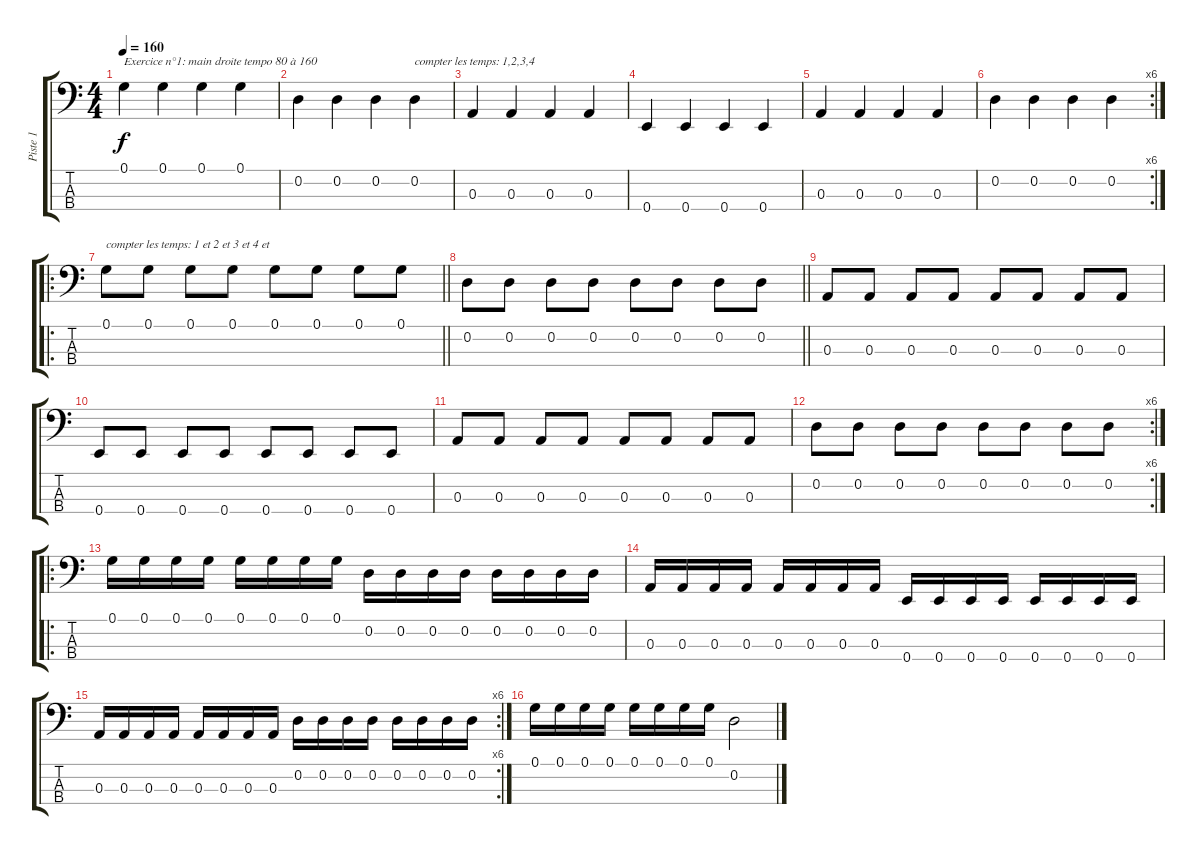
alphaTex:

\track ("Piste 1" "Piste 1") {instrument acousticbass}
\staff {score tabs}
\tuning (G2 D2 A1 E1) {hide}
\ts (4 4)
\tempo 160
\clef f4
\ks c
0.1.4{txt "Exercice n°1: main droite tempo 80 à 160" dy f instrument acousticbass} 0.1.4 0.1.4 0.1.4 |
0.2.4 0.2.4 0.2.4 0.2.4{txt "compter les temps: 1,2,3,4"} |
0.3.4 0.3.4 0.3.4 0.3.4 |
0.4.4 0.4.4 0.4.4 0.4.4 |
0.3.4 0.3.4 0.3.4 0.3.4 |
\rc 6
0.2.4 0.2.4 0.2.4 0.2.4 |
\ro
\barLineRight lightlight
0.1.8{txt "compter les temps: 1 et 2 et 3 et 4 et"} 0.1.8 0.1.8 0.1.8 0.1.8 0.1.8 0.1.8 0.1.8 |
\barLineRight lightlight
0.2.8 0.2.8 0.2.8 0.2.8 0.2.8 0.2.8 0.2.8 0.2.8 |
0.3.8 0.3.8 0.3.8 0.3.8 0.3.8 0.3.8 0.3.8 0.3.8 |
0.4.8 0.4.8 0.4.8 0.4.8 0.4.8 0.4.8 0.4.8 0.4.8 |
0.3.8 0.3.8 0.3.8 0.3.8 0.3.8 0.3.8 0.3.8 0.3.8 |
\rc 6
0.2.8 0.2.8 0.2.8 0.2.8 0.2.8 0.2.8 0.2.8 0.2.8 |
\ro
0.1.16{txt ""} 0.1.16 0.1.16 0.1.16 0.1.16 0.1.16 0.1.16 0.1.16 0.2.16 0.2.16 0.2.16 0.2.16 0.2.16 0.2.16 0.2.16 0.2.16 |
0.3.16 0.3.16 0.3.16 0.3.16 0.3.16 0.3.16 0.3.16 0.3.16 0.4.16 0.4.16 0.4.16 0.4.16 0.4.16 0.4.16 0.4.16 0.4.16 |
\rc 6
0.3.16 0.3.16 0.3.16 0.3.16 0.3.16 0.3.16 0.3.16 0.3.16 0.2.16 0.2.16 0.2.16 0.2.16 0.2.16 0.2.16 0.2.16 0.2.16 |
0.1.16 0.1.16 0.1.16 0.1.16 0.1.16 0.1.16 0.1.16 0.1.16 0.2.2
